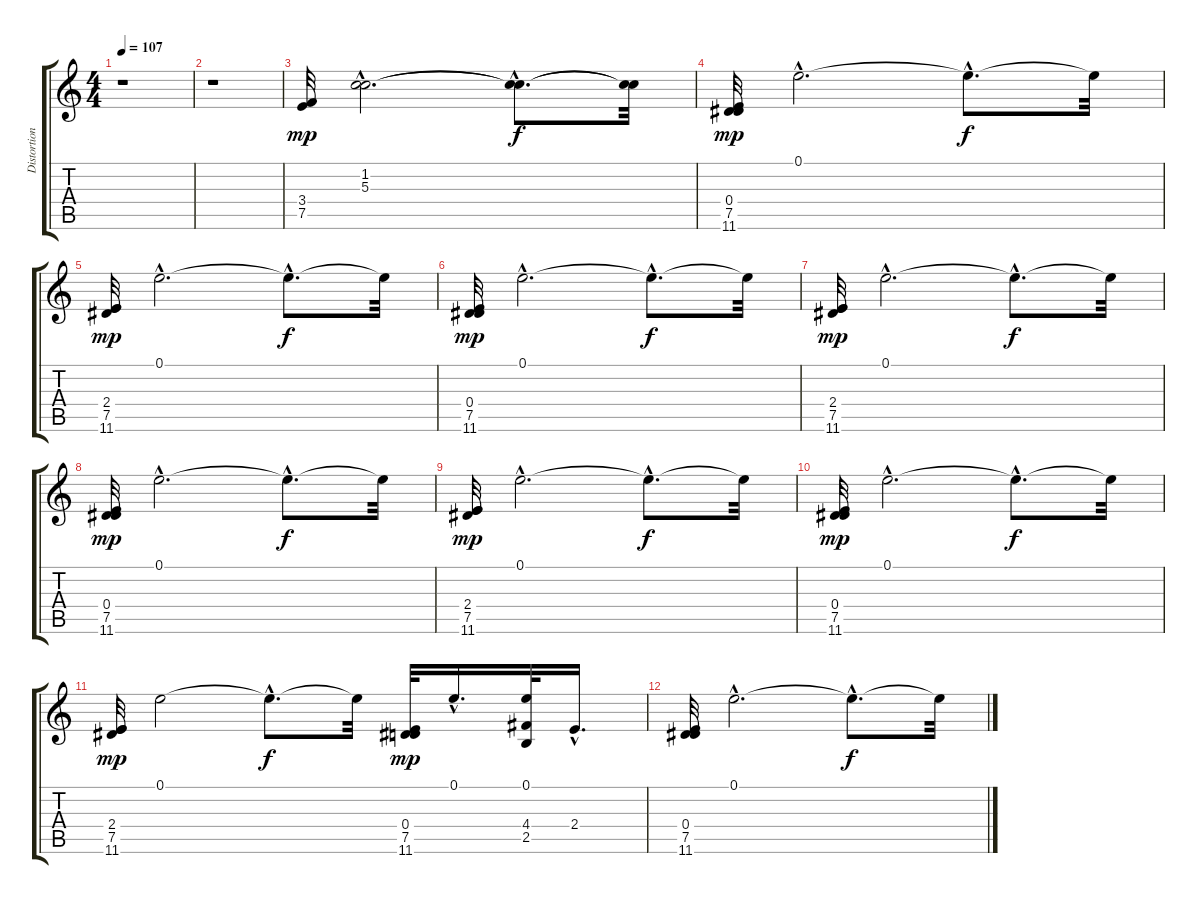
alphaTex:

\track ("Distortion Guitar" "Distortion") {instrument distortionguitar}
\staff {score tabs}
\tuning (E4 B3 G3 D3 A2 E2) {hide}
\ts (4 4)
\tempo 107
\clef g2
\ks c
r.1{dy mp} |
r.1 |
(3.4 7.5).32 (1.2{hac} 5.3{hac}).2{d} (1.2{hac t} 5.3{hac t}).8{d dy f} (1.2{t} 5.3{t}).32 |
(0.4 7.5 11.6).32{dy mp} 0.1{hac}.2{d} 0.1{hac t}.8{d dy f} 0.1{t}.32 |
(2.4 7.5 11.6).32{dy mp} 0.1{hac}.2{d} 0.1{hac t}.8{d dy f} 0.1{t}.32 |
(0.4 7.5 11.6).32{dy mp} 0.1{hac}.2{d} 0.1{hac t}.8{d dy f} 0.1{t}.32 |
(2.4 7.5 11.6).32{dy mp} 0.1{hac}.2{d} 0.1{hac t}.8{d dy f} 0.1{t}.32 |
(0.4 7.5 11.6).32{dy mp} 0.1{hac}.2{d} 0.1{hac t}.8{d dy f} 0.1{t}.32 |
(2.4 7.5 11.6).32{dy mp} 0.1{hac}.2{d} 0.1{hac t}.8{d dy f} 0.1{t}.32 |
(0.4 7.5 11.6).32{dy mp} 0.1{hac}.2{d} 0.1{hac t}.8{d dy f} 0.1{t}.32 |
(2.4 7.5 11.6).32{dy mp} 0.1.2 0.1{hac t}.8{d dy f} 0.1{t}.32 (0.4 7.5 11.6).32{dy mp} 0.1{hac}.16{d} (0.1 4.4 2.5).32 2.4{hac}.16{d} |
(0.4 7.5 11.6).32 0.1{hac}.2{d} 0.1{hac t}.8{d dy f} 0.1{t}.32
